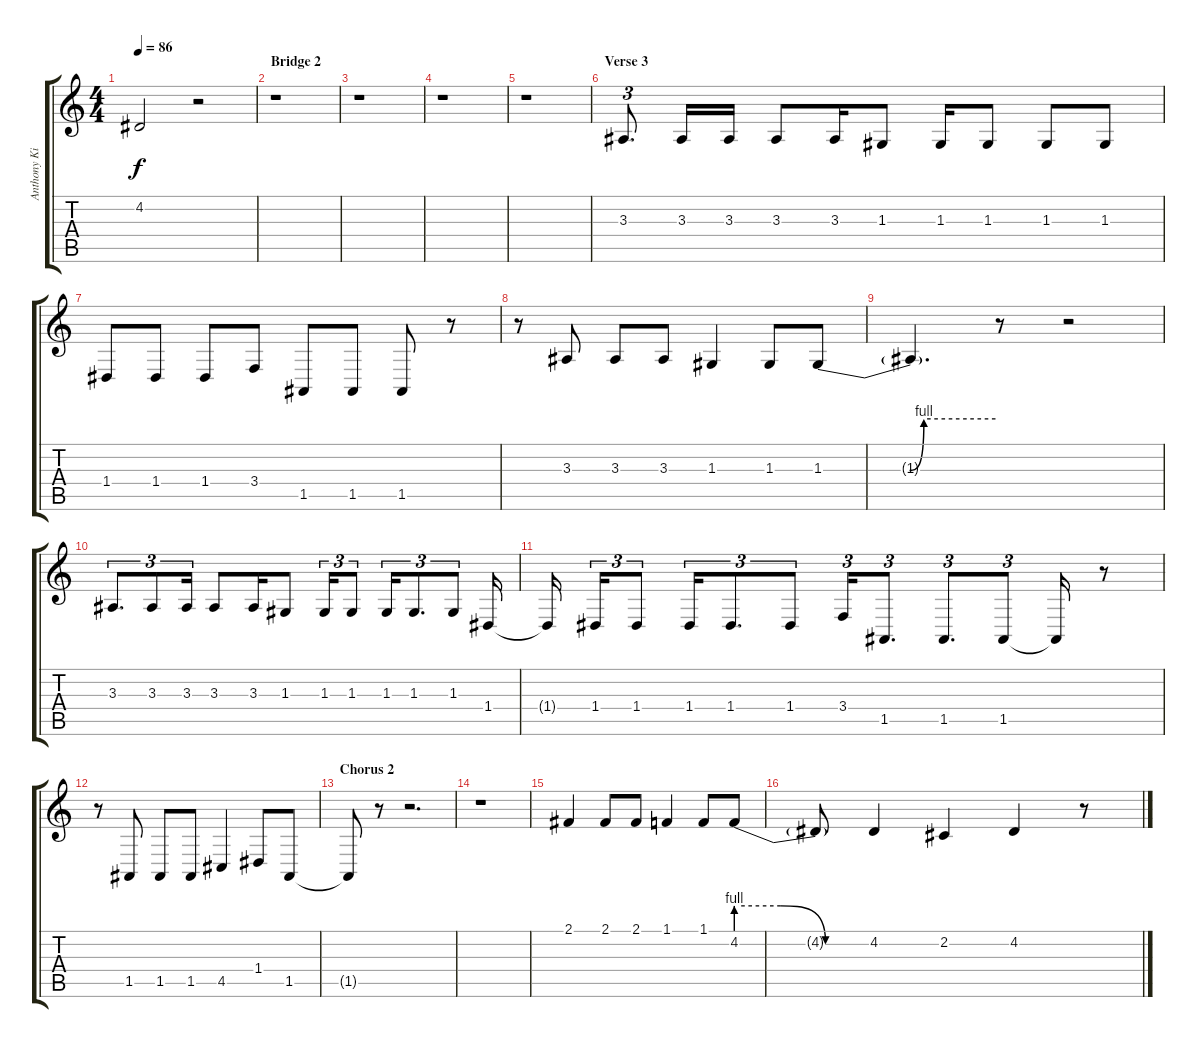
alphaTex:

\track ("Anthony Kiedis (Voice)" "Anthony Ki") {instrument tenorsax}
\staff {score tabs}
\tuning (E4 B3 G3 D3 A2 E2) {hide}
\ts (4 4)
\tempo 86
\clef g2
\ks c
4.2{t}.2{dy f} r.2 |
\section ("" "Bridge 2")
r.1 |
r.1 |
r.1 |
r.1 |
\section ("" "Verse 3")
3.3.8{d tu (3 2)} 3.3.16 3.3.16 3.3.8 3.3.16 1.3.8 1.3.16 1.3.8 1.3.8 1.3.8 |
1.4.8 1.4.8 1.4.8 3.4.8 1.5.8 1.5.8 1.5.8 r.8 |
r.8 3.3.8 3.3.8 3.3.8 1.3.4 1.3.8 1.3{be (custom 0 0 30 0 35 4 60 4)}.8 |
1.3{t}.4{d} r.8 r.2 |
3.3.8{d tu (3 2)} 3.3.8{tu (3 2)} 3.3.16{tu (3 2)} 3.3.8 3.3.16 1.3.8 1.3.16{tu (3 2)} 1.3.8{tu (3 2)} 1.3.16{tu (3 2)} 1.3.8{d tu (3 2)} 1.3.8{tu (3 2)} 1.4.16 |
1.4{t}.16{beam splitsecondary} 1.4.16{tu (3 2)} 1.4.8{tu (3 2)} 1.4.16{tu (3 2)} 1.4.8{d tu (3 2)} 1.4.8{tu (3 2)} 3.4.16{tu (3 2)} 1.5.8{d tu (3 2)} 1.5.8{d tu (3 2)} 1.5.8{tu (3 2)} 1.5{t}.16 r.8 |
r.8 1.5.8 1.5.8 1.5.8 4.5.4 1.4.8 1.5.8 |
\section ("" "Chorus 2")
1.5{t}.8 r.8 r.2{d} |
r.1 |
2.1.4 2.1.8 2.1.8 1.1.4 1.1.8 4.2{be (custom 0 4 20 4 40 0 60 0)}.8 |
4.2{t}.8 4.2.4 2.2.4 4.2.4 r.8
